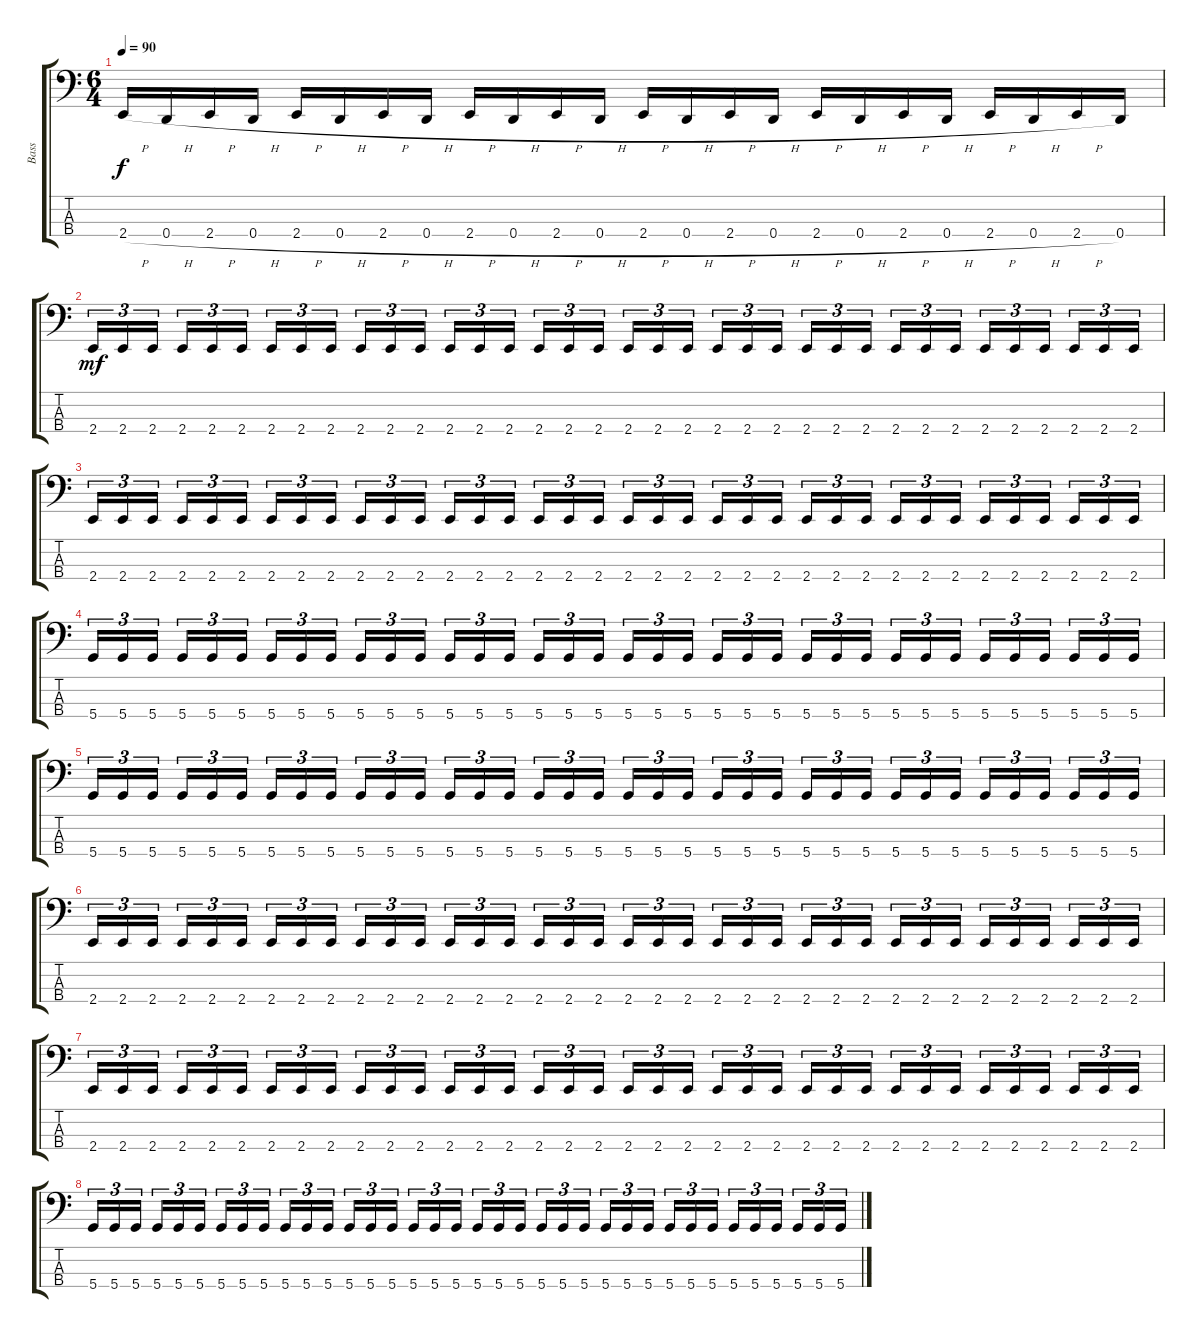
\track ("Bass" "Bass") {instrument electricbasspick}
\staff {score tabs}
\tuning (G2 D2 A1 D1) {hide}
\ts (6 4)
\tempo 90
\clef f4
\ks c
2.4{h}.16{dy f} 0.4{h}.16 2.4{h}.16 0.4{h}.16 2.4{h}.16 0.4{h}.16 2.4{h}.16 0.4{h}.16 2.4{h}.16 0.4{h}.16 2.4{h}.16 0.4{h}.16 2.4{h}.16 0.4{h}.16 2.4{h}.16 0.4{h}.16 2.4{h}.16 0.4{h}.16 2.4{h}.16 0.4{h}.16 2.4{h}.16 0.4{h}.16 2.4{h}.16 0.4.16 |
2.4.16{tu (3 2) dy mf} 2.4.16{tu (3 2)} 2.4.16{tu (3 2)} 2.4.16{tu (3 2)} 2.4.16{tu (3 2)} 2.4.16{tu (3 2)} 2.4.16{tu (3 2)} 2.4.16{tu (3 2)} 2.4.16{tu (3 2)} 2.4.16{tu (3 2)} 2.4.16{tu (3 2)} 2.4.16{tu (3 2)} 2.4.16{tu (3 2)} 2.4.16{tu (3 2)} 2.4.16{tu (3 2)} 2.4.16{tu (3 2)} 2.4.16{tu (3 2)} 2.4.16{tu (3 2)} 2.4.16{tu (3 2)} 2.4.16{tu (3 2)} 2.4.16{tu (3 2)} 2.4.16{tu (3 2)} 2.4.16{tu (3 2)} 2.4.16{tu (3 2)} 2.4.16{tu (3 2)} 2.4.16{tu (3 2)} 2.4.16{tu (3 2)} 2.4.16{tu (3 2)} 2.4.16{tu (3 2)} 2.4.16{tu (3 2)} 2.4.16{tu (3 2)} 2.4.16{tu (3 2)} 2.4.16{tu (3 2)} 2.4.16{tu (3 2)} 2.4.16{tu (3 2)} 2.4.16{tu (3 2)} |
2.4.16{tu (3 2)} 2.4.16{tu (3 2)} 2.4.16{tu (3 2)} 2.4.16{tu (3 2)} 2.4.16{tu (3 2)} 2.4.16{tu (3 2)} 2.4.16{tu (3 2)} 2.4.16{tu (3 2)} 2.4.16{tu (3 2)} 2.4.16{tu (3 2)} 2.4.16{tu (3 2)} 2.4.16{tu (3 2)} 2.4.16{tu (3 2)} 2.4.16{tu (3 2)} 2.4.16{tu (3 2)} 2.4.16{tu (3 2)} 2.4.16{tu (3 2)} 2.4.16{tu (3 2)} 2.4.16{tu (3 2)} 2.4.16{tu (3 2)} 2.4.16{tu (3 2)} 2.4.16{tu (3 2)} 2.4.16{tu (3 2)} 2.4.16{tu (3 2)} 2.4.16{tu (3 2)} 2.4.16{tu (3 2)} 2.4.16{tu (3 2)} 2.4.16{tu (3 2)} 2.4.16{tu (3 2)} 2.4.16{tu (3 2)} 2.4.16{tu (3 2)} 2.4.16{tu (3 2)} 2.4.16{tu (3 2)} 2.4.16{tu (3 2)} 2.4.16{tu (3 2)} 2.4.16{tu (3 2)} |
5.4.16{tu (3 2)} 5.4.16{tu (3 2)} 5.4.16{tu (3 2)} 5.4.16{tu (3 2)} 5.4.16{tu (3 2)} 5.4.16{tu (3 2)} 5.4.16{tu (3 2)} 5.4.16{tu (3 2)} 5.4.16{tu (3 2)} 5.4.16{tu (3 2)} 5.4.16{tu (3 2)} 5.4.16{tu (3 2)} 5.4.16{tu (3 2)} 5.4.16{tu (3 2)} 5.4.16{tu (3 2)} 5.4.16{tu (3 2)} 5.4.16{tu (3 2)} 5.4.16{tu (3 2)} 5.4.16{tu (3 2)} 5.4.16{tu (3 2)} 5.4.16{tu (3 2)} 5.4.16{tu (3 2)} 5.4.16{tu (3 2)} 5.4.16{tu (3 2)} 5.4.16{tu (3 2)} 5.4.16{tu (3 2)} 5.4.16{tu (3 2)} 5.4.16{tu (3 2)} 5.4.16{tu (3 2)} 5.4.16{tu (3 2)} 5.4.16{tu (3 2)} 5.4.16{tu (3 2)} 5.4.16{tu (3 2)} 5.4.16{tu (3 2)} 5.4.16{tu (3 2)} 5.4.16{tu (3 2)} |
5.4.16{tu (3 2)} 5.4.16{tu (3 2)} 5.4.16{tu (3 2)} 5.4.16{tu (3 2)} 5.4.16{tu (3 2)} 5.4.16{tu (3 2)} 5.4.16{tu (3 2)} 5.4.16{tu (3 2)} 5.4.16{tu (3 2)} 5.4.16{tu (3 2)} 5.4.16{tu (3 2)} 5.4.16{tu (3 2)} 5.4.16{tu (3 2)} 5.4.16{tu (3 2)} 5.4.16{tu (3 2)} 5.4.16{tu (3 2)} 5.4.16{tu (3 2)} 5.4.16{tu (3 2)} 5.4.16{tu (3 2)} 5.4.16{tu (3 2)} 5.4.16{tu (3 2)} 5.4.16{tu (3 2)} 5.4.16{tu (3 2)} 5.4.16{tu (3 2)} 5.4.16{tu (3 2)} 5.4.16{tu (3 2)} 5.4.16{tu (3 2)} 5.4.16{tu (3 2)} 5.4.16{tu (3 2)} 5.4.16{tu (3 2)} 5.4.16{tu (3 2)} 5.4.16{tu (3 2)} 5.4.16{tu (3 2)} 5.4.16{tu (3 2)} 5.4.16{tu (3 2)} 5.4.16{tu (3 2)} |
2.4.16{tu (3 2)} 2.4.16{tu (3 2)} 2.4.16{tu (3 2)} 2.4.16{tu (3 2)} 2.4.16{tu (3 2)} 2.4.16{tu (3 2)} 2.4.16{tu (3 2)} 2.4.16{tu (3 2)} 2.4.16{tu (3 2)} 2.4.16{tu (3 2)} 2.4.16{tu (3 2)} 2.4.16{tu (3 2)} 2.4.16{tu (3 2)} 2.4.16{tu (3 2)} 2.4.16{tu (3 2)} 2.4.16{tu (3 2)} 2.4.16{tu (3 2)} 2.4.16{tu (3 2)} 2.4.16{tu (3 2)} 2.4.16{tu (3 2)} 2.4.16{tu (3 2)} 2.4.16{tu (3 2)} 2.4.16{tu (3 2)} 2.4.16{tu (3 2)} 2.4.16{tu (3 2)} 2.4.16{tu (3 2)} 2.4.16{tu (3 2)} 2.4.16{tu (3 2)} 2.4.16{tu (3 2)} 2.4.16{tu (3 2)} 2.4.16{tu (3 2)} 2.4.16{tu (3 2)} 2.4.16{tu (3 2)} 2.4.16{tu (3 2)} 2.4.16{tu (3 2)} 2.4.16{tu (3 2)} |
2.4.16{tu (3 2)} 2.4.16{tu (3 2)} 2.4.16{tu (3 2)} 2.4.16{tu (3 2)} 2.4.16{tu (3 2)} 2.4.16{tu (3 2)} 2.4.16{tu (3 2)} 2.4.16{tu (3 2)} 2.4.16{tu (3 2)} 2.4.16{tu (3 2)} 2.4.16{tu (3 2)} 2.4.16{tu (3 2)} 2.4.16{tu (3 2)} 2.4.16{tu (3 2)} 2.4.16{tu (3 2)} 2.4.16{tu (3 2)} 2.4.16{tu (3 2)} 2.4.16{tu (3 2)} 2.4.16{tu (3 2)} 2.4.16{tu (3 2)} 2.4.16{tu (3 2)} 2.4.16{tu (3 2)} 2.4.16{tu (3 2)} 2.4.16{tu (3 2)} 2.4.16{tu (3 2)} 2.4.16{tu (3 2)} 2.4.16{tu (3 2)} 2.4.16{tu (3 2)} 2.4.16{tu (3 2)} 2.4.16{tu (3 2)} 2.4.16{tu (3 2)} 2.4.16{tu (3 2)} 2.4.16{tu (3 2)} 2.4.16{tu (3 2)} 2.4.16{tu (3 2)} 2.4.16{tu (3 2)} |
5.4.16{tu (3 2)} 5.4.16{tu (3 2)} 5.4.16{tu (3 2)} 5.4.16{tu (3 2)} 5.4.16{tu (3 2)} 5.4.16{tu (3 2)} 5.4.16{tu (3 2)} 5.4.16{tu (3 2)} 5.4.16{tu (3 2)} 5.4.16{tu (3 2)} 5.4.16{tu (3 2)} 5.4.16{tu (3 2)} 5.4.16{tu (3 2)} 5.4.16{tu (3 2)} 5.4.16{tu (3 2)} 5.4.16{tu (3 2)} 5.4.16{tu (3 2)} 5.4.16{tu (3 2)} 5.4.16{tu (3 2)} 5.4.16{tu (3 2)} 5.4.16{tu (3 2)} 5.4.16{tu (3 2)} 5.4.16{tu (3 2)} 5.4.16{tu (3 2)} 5.4.16{tu (3 2)} 5.4.16{tu (3 2)} 5.4.16{tu (3 2)} 5.4.16{tu (3 2)} 5.4.16{tu (3 2)} 5.4.16{tu (3 2)} 5.4.16{tu (3 2)} 5.4.16{tu (3 2)} 5.4.16{tu (3 2)} 5.4.16{tu (3 2)} 5.4.16{tu (3 2)} 5.4.16{tu (3 2)}
